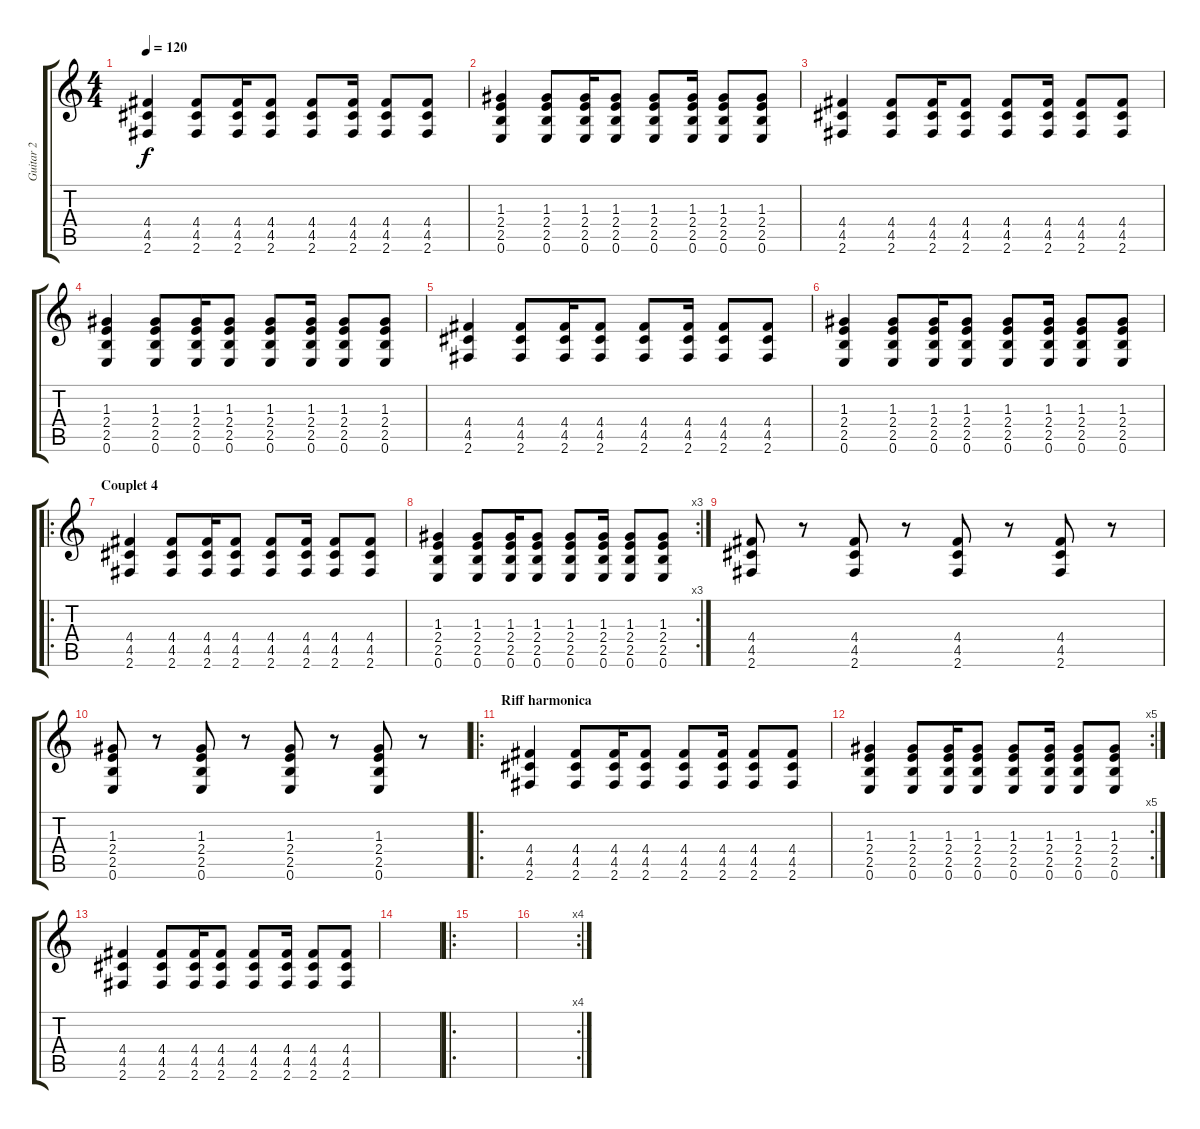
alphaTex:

\track ("Guitar 2" "Guitar 2") {instrument electricguitarmuted}
\staff {score tabs}
\tuning (E4 B3 G3 D3 A2 E2) {hide}
\ts (4 4)
\tempo 120
\clef g2
\ks c
(4.4 4.5 2.6).4{dy f} (4.4 4.5 2.6).8 (4.4 4.5 2.6).16 (4.4 4.5 2.6).8 (4.4 4.5 2.6).8 (4.4 4.5 2.6).16 (4.4 4.5 2.6).8 (4.4 4.5 2.6).8 |
(1.3 2.4 2.5 0.6).4 (1.3 2.4 2.5 0.6).8 (1.3 2.4 2.5 0.6).16 (1.3 2.4 2.5 0.6).8 (1.3 2.4 2.5 0.6).8 (1.3 2.4 2.5 0.6).16 (1.3 2.4 2.5 0.6).8 (1.3 2.4 2.5 0.6).8 |
(4.4 4.5 2.6).4 (4.4 4.5 2.6).8 (4.4 4.5 2.6).16 (4.4 4.5 2.6).8 (4.4 4.5 2.6).8 (4.4 4.5 2.6).16 (4.4 4.5 2.6).8 (4.4 4.5 2.6).8 |
(1.3 2.4 2.5 0.6).4 (1.3 2.4 2.5 0.6).8 (1.3 2.4 2.5 0.6).16 (1.3 2.4 2.5 0.6).8 (1.3 2.4 2.5 0.6).8 (1.3 2.4 2.5 0.6).16 (1.3 2.4 2.5 0.6).8 (1.3 2.4 2.5 0.6).8 |
(4.4 4.5 2.6).4 (4.4 4.5 2.6).8 (4.4 4.5 2.6).16 (4.4 4.5 2.6).8 (4.4 4.5 2.6).8 (4.4 4.5 2.6).16 (4.4 4.5 2.6).8 (4.4 4.5 2.6).8 |
(1.3 2.4 2.5 0.6).4 (1.3 2.4 2.5 0.6).8 (1.3 2.4 2.5 0.6).16 (1.3 2.4 2.5 0.6).8 (1.3 2.4 2.5 0.6).8 (1.3 2.4 2.5 0.6).16 (1.3 2.4 2.5 0.6).8 (1.3 2.4 2.5 0.6).8 |
\ro
\section ("" "Couplet 4")
(4.4 4.5 2.6).4 (4.4 4.5 2.6).8 (4.4 4.5 2.6).16 (4.4 4.5 2.6).8 (4.4 4.5 2.6).8 (4.4 4.5 2.6).16 (4.4 4.5 2.6).8 (4.4 4.5 2.6).8 |
\rc 3
(1.3 2.4 2.5 0.6).4 (1.3 2.4 2.5 0.6).8 (1.3 2.4 2.5 0.6).16 (1.3 2.4 2.5 0.6).8 (1.3 2.4 2.5 0.6).8 (1.3 2.4 2.5 0.6).16 (1.3 2.4 2.5 0.6).8 (1.3 2.4 2.5 0.6).8 |
(4.4 4.5 2.6).8 r.8 (4.4 4.5 2.6).8 r.8 (4.4 4.5 2.6).8 r.8 (4.4 4.5 2.6).8 r.8 |
(1.3 2.4 2.5 0.6).8 r.8 (1.3 2.4 2.5 0.6).8 r.8 (1.3 2.4 2.5 0.6).8 r.8 (1.3 2.4 2.5 0.6).8 r.8 |
\ro
\section ("" "Riff harmonica")
(4.4 4.5 2.6).4 (4.4 4.5 2.6).8 (4.4 4.5 2.6).16 (4.4 4.5 2.6).8 (4.4 4.5 2.6).8 (4.4 4.5 2.6).16 (4.4 4.5 2.6).8 (4.4 4.5 2.6).8 |
\rc 5
(1.3 2.4 2.5 0.6).4 (1.3 2.4 2.5 0.6).8 (1.3 2.4 2.5 0.6).16 (1.3 2.4 2.5 0.6).8 (1.3 2.4 2.5 0.6).8 (1.3 2.4 2.5 0.6).16 (1.3 2.4 2.5 0.6).8 (1.3 2.4 2.5 0.6).8 |
(4.4 4.5 2.6).4 (4.4 4.5 2.6).8 (4.4 4.5 2.6).16 (4.4 4.5 2.6).8 (4.4 4.5 2.6).8 (4.4 4.5 2.6).16 (4.4 4.5 2.6).8 (4.4 4.5 2.6).8 |
|
\ro
|
\rc 4
